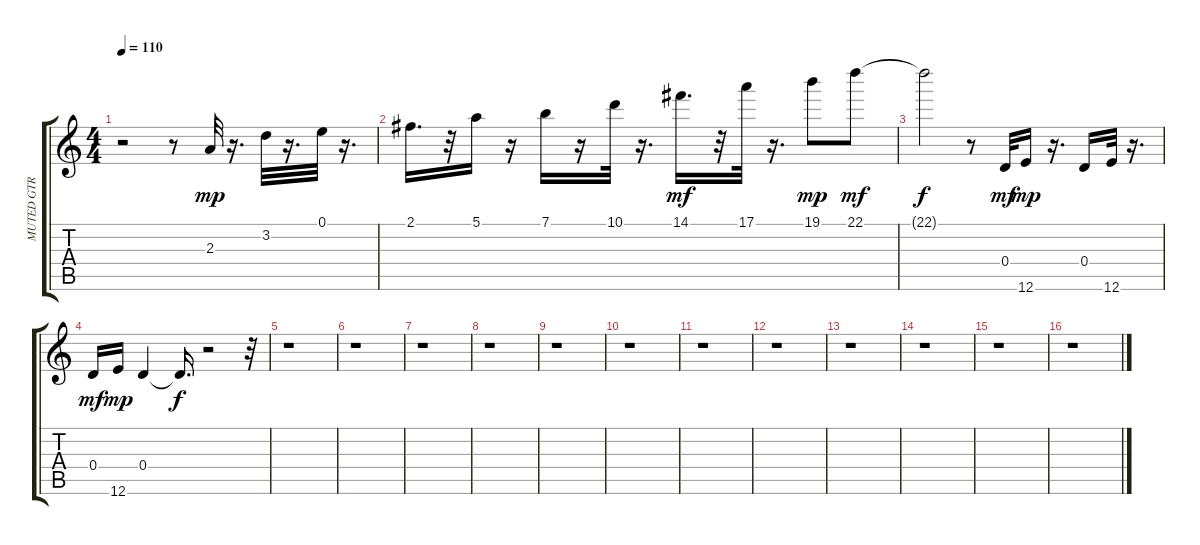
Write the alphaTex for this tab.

\track ("MUTED GTR" "MUTED GTR") {instrument electricguitarmuted}
\staff {score tabs}
\tuning (E4 B3 G3 D3 A2 E2) {hide}
\ts (4 4)
\tempo 110
\clef g2
\ks c
r.2{dy f} r.8 2.3.32{dy mp} r.16{d} 3.2.32 r.16{d} 0.1.32 r.16{d} |
2.1.16{d} r.32 5.1.16 r.16 7.1.16 r.16 10.1.32 r.16{d} 14.1.16{d dy mf} r.32 17.1.32 r.16{d} 19.1.8{dy mp} 22.1.8{dy mf} |
22.1{t}.2{dy f} r.8 0.4.32{dy mf} 12.6.16{dy mp} r.16{d} 0.4.16 12.6.32 r.16{d} |
0.4.16{dy mf} 12.6.16{dy mp} 0.4.4 0.4{t}.16{d dy f} r.2 r.32 |
r.1 |
r.1 |
r.1 |
r.1 |
r.1 |
r.1 |
r.1 |
r.1 |
r.1 |
r.1 |
r.1 |
r.1
